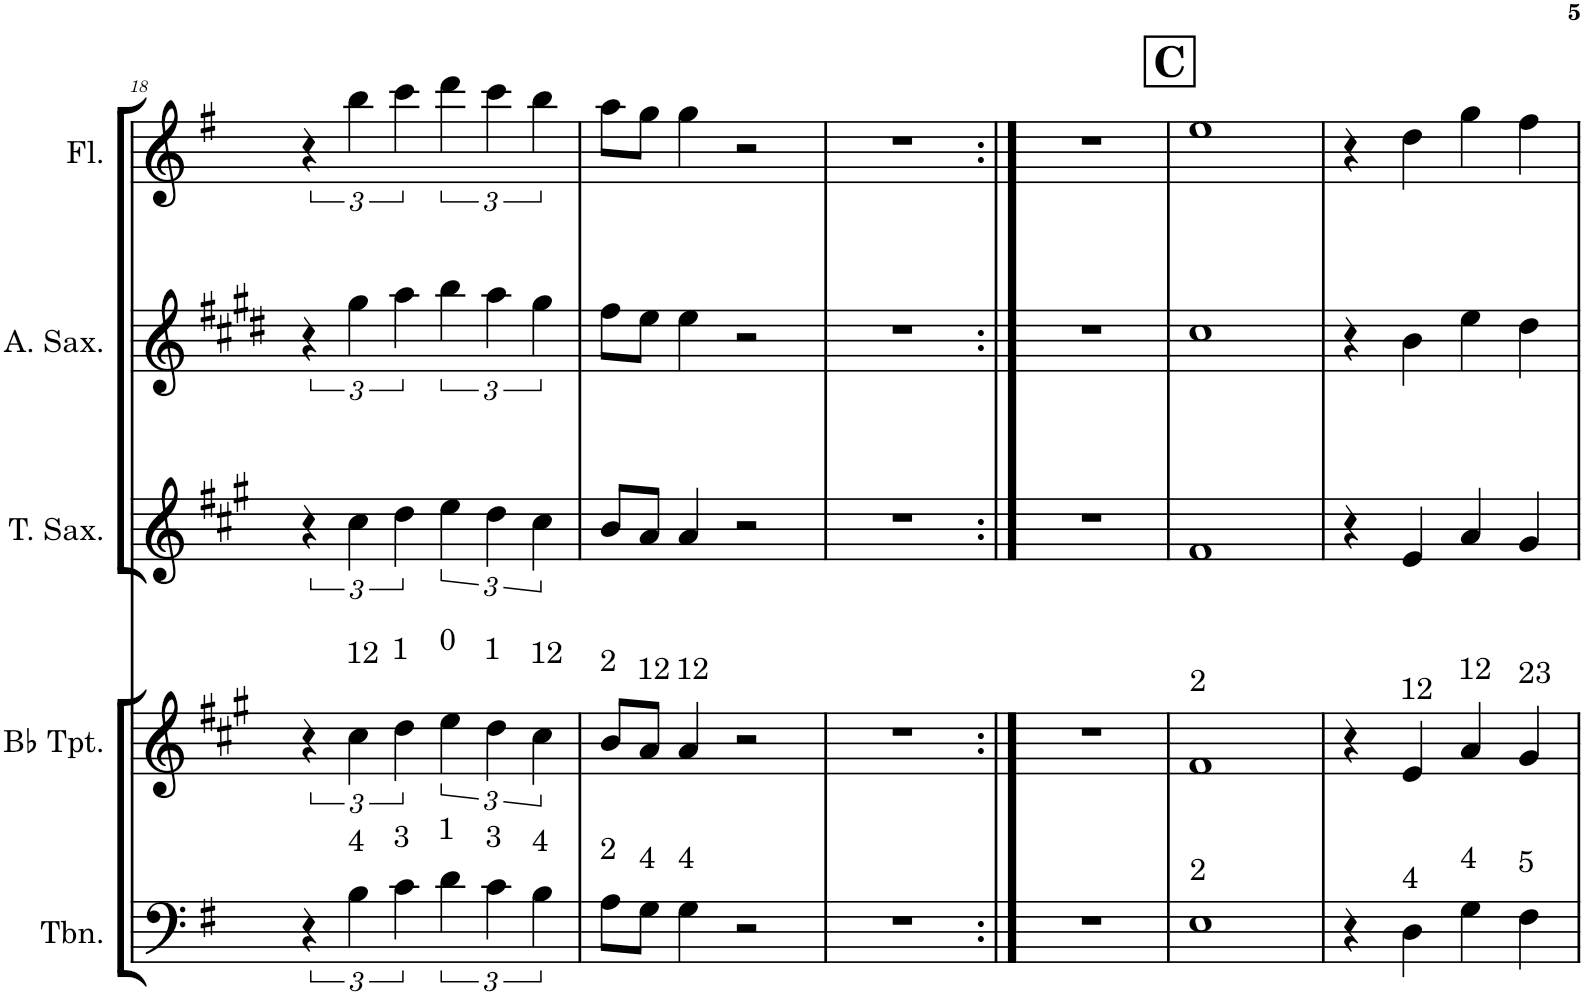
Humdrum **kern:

**kern	**kern	**kern	**kern	**kern
*part5	*part4	*part3	*part2	*part1
*staff5	*staff4	*staff3	*staff2	*staff1
*I"Trombone	*I"Bb Trumpet	*I"Tenor Saxophone	*I"Alto Saxophone	*I"Flute
*I'Tbn.	*I'Bb Tpt.	*I'T. Sax.	*I'A. Sax.	*I'Fl.
!!LO:PB:g=z
*clefF4	*clefG2	*clefG2	*clefG2	*clefG2
*	*Trd1c2	*Trd8c14	*Trd5c9	*
*k[f#]	*k[f#c#g#]	*k[f#c#g#]	*k[f#c#g#d#]	*k[f#]
*M4/4	*M4/4	*M4/4	*M4/4	*M4/4
=18	=18	=18	=18	=18
6r	6r	6r	6r	6r
!	!LO:TX:a:t=12	!	!	!
!LO:TX:a:t=4	!	!	!	!
6B\	6cc#\	6cc#\	6gg#\	6bb\
!	!LO:TX:a:t=1	!	!	!
!LO:TX:a:t=3	!	!	!	!
6c\	6dd\	6dd\	6aa\	6ccc\
!	!LO:TX:a:t=0	!	!	!
!LO:TX:a:t=1	!	!	!	!
6d\	6ee\	6ee\	6bb\	6ddd\
!	!LO:TX:a:t=1	!	!	!
!LO:TX:a:t=3	!	!	!	!
6c\	6dd\	6dd\	6aa\	6ccc\
!	!LO:TX:a:t=12	!	!	!
!LO:TX:a:t=4	!	!	!	!
6B\	6cc#\	6cc#\	6gg#\	6bb\
=19	=19	=19	=19	=19
!	!LO:TX:a:t=2	!	!	!
!LO:TX:a:t=2	!	!	!	!
8A\L	8b/L	8b/L	8ff#\L	8aa\L
!	!LO:TX:a:t=12	!	!	!
!LO:TX:a:t=4	!	!	!	!
8G\J	8a/J	8a/J	8ee\J	8gg\J
!	!LO:TX:a:t=12	!	!	!
!LO:TX:a:t=4	!	!	!	!
4G\	4a/	4a/	4ee\	4gg\
2r	2r	2r	2r	2r
=20	=20	=20	=20	=20
1r	1r	1r	1r	1r
=21:|!	=21:|!	=21:|!	=21:|!	=21:|!
1r	1r	1r	1r	1r
!!LO:REH:place=s1:a:B:cj:fs=14:t=C
=22	=22	=22	=22	=22
!	!LO:TX:a:t=2	!	!	!
!LO:TX:a:t=2	!	!	!	!
1E	1f#	1f#	1cc#	1ee
=23	=23	=23	=23	=23
4r	4r	4r	4r	4r
!	!LO:TX:a:t=12	!	!	!
!LO:TX:a:t=4	!	!	!	!
4D\	4e/	4e/	4b\	4dd\
!	!LO:TX:a:t=12	!	!	!
!LO:TX:a:t=4	!	!	!	!
4G\	4a/	4a/	4ee\	4gg\
!	!LO:TX:a:t=23	!	!	!
!LO:TX:a:t=5	!	!	!	!
4F#\	4g#/	4g#/	4dd#\	4ff#\
=	=	=	=	=
*-	*-	*-	*-	*-
